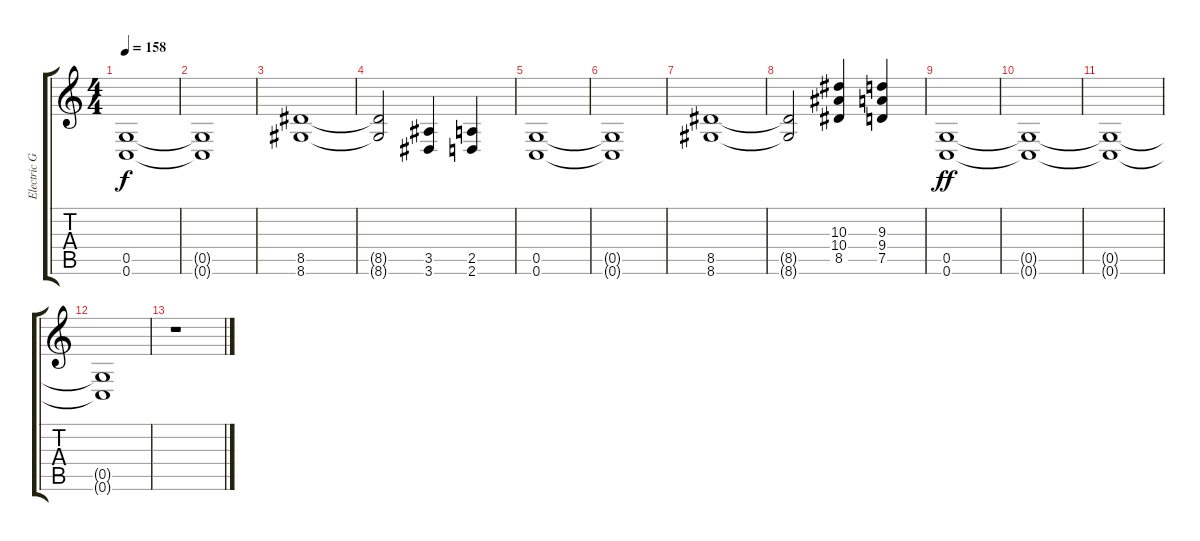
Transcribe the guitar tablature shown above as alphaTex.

\track ("Electric Guitar" "Electric G") {instrument distortionguitar}
\staff {score tabs}
\tuning (D4 A3 F3 C3 G2 C2) {hide}
\ts (4 4)
\tempo 158
\clef g2
\ks c
(0.5 0.6).1{dy f} |
(0.5{t} 0.6{t}).1 |
(8.5 8.6).1 |
(8.5{t} 8.6{t}).2 (3.5 3.6).4 (2.5 2.6).4 |
(0.5 0.6).1 |
(0.5{t} 0.6{t}).1 |
(8.5 8.6).1 |
(8.5{t} 8.6{t}).2 (10.3 10.4 8.5).4 (9.3 9.4 7.5).4 |
(0.5 0.6).1{dy ff} |
(0.5{t} 0.6{t}).1 |
(0.5{t} 0.6{t}).1 |
(0.5{t} 0.6{t}).1 |
r.1
